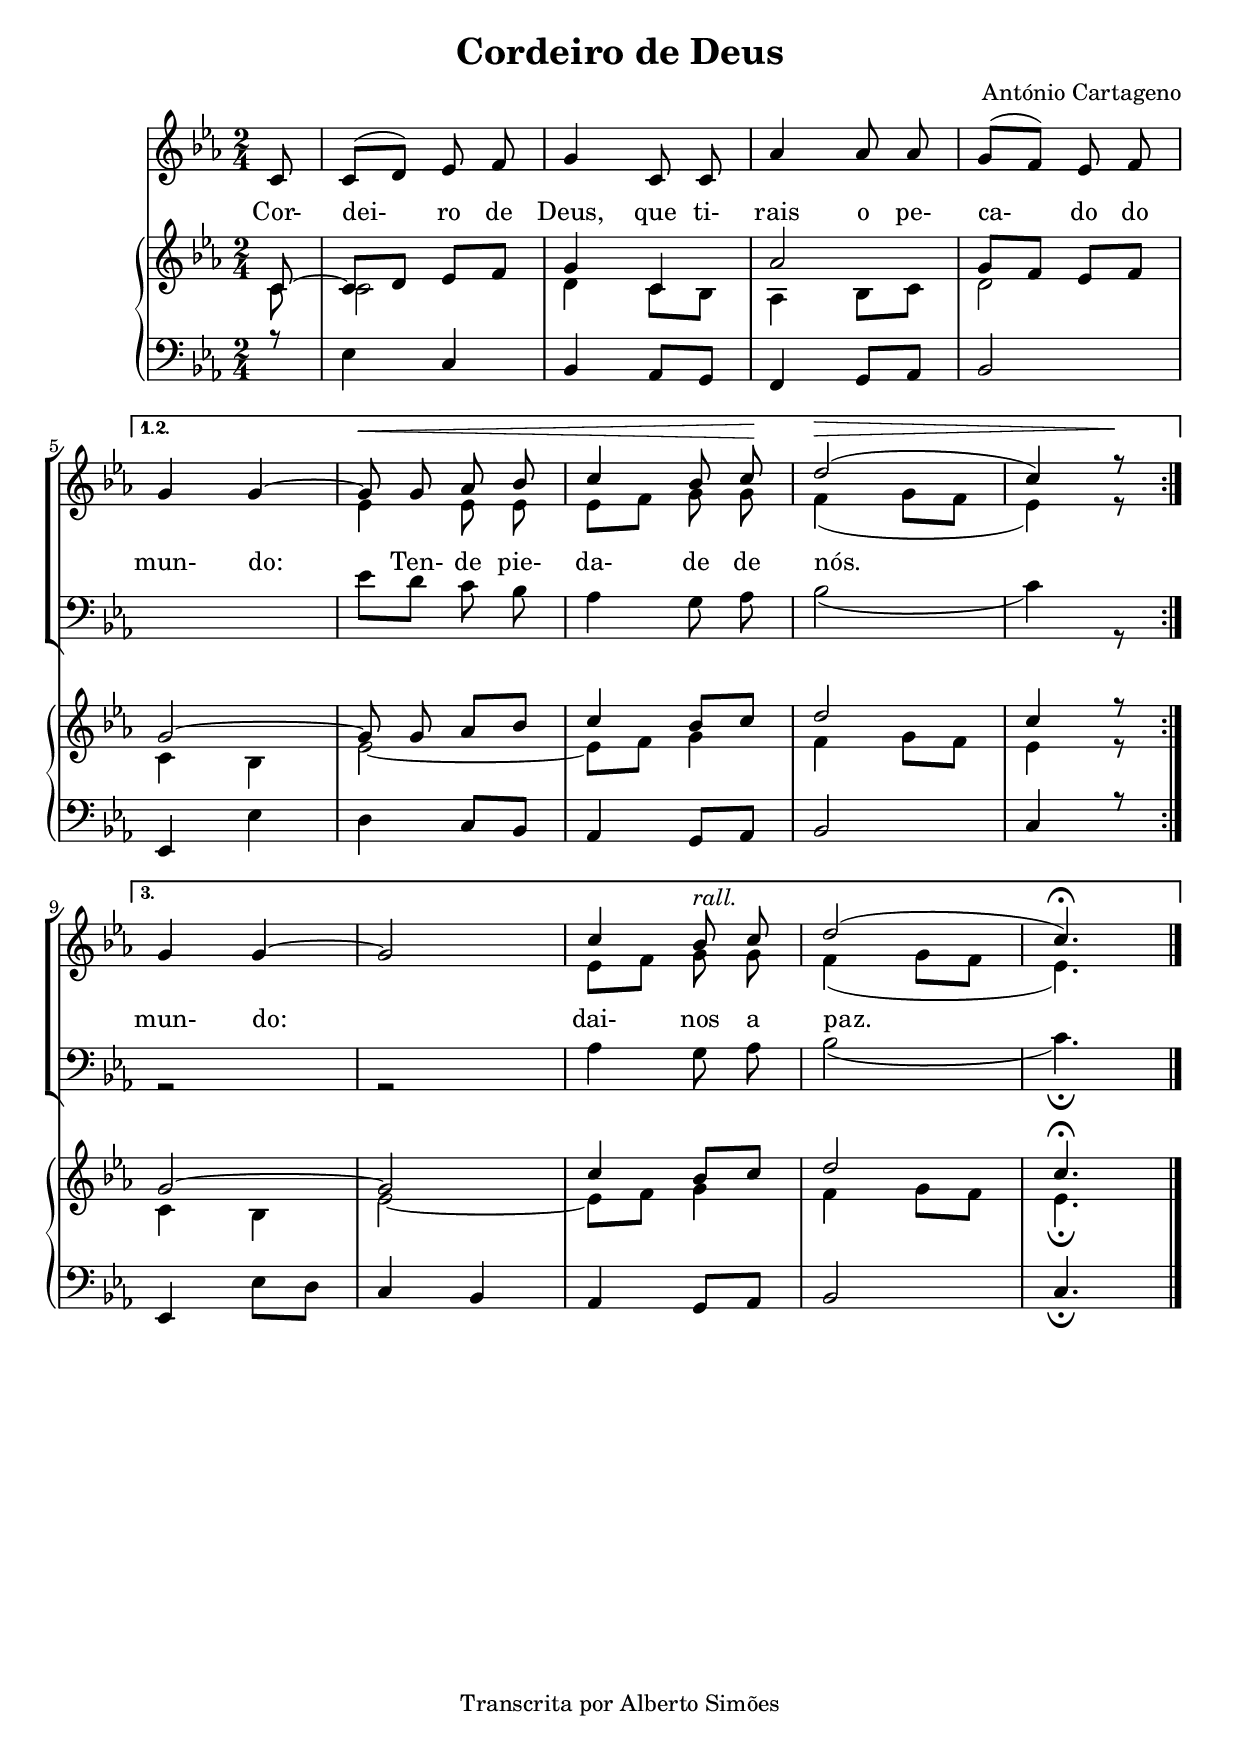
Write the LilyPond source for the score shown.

\version "2.14.0"

\header {
  title = "Cordeiro de Deus"
  composer = "António Cartageno"
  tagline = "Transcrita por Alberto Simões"

  ocasioes = "cordeiro"
  seccao   = "cordeiro"
}

global = {
  \key ees \major
  \time 2/4 
}

S = \relative c' {
  \global
  \clef treble
  \voiceOne
  \autoBeamOff

  \repeat volta 3 {
    \partial 8 c8 | c[( d]) ees f | g4 c,8 c | aes'4 aes8 aes | g8[( f)] ees f \break
  }
  \alternative {
    { g4 g ~ | g8^\< g aes bes | c4 bes8 c\! | d2^\>( | c4 ) r8\! 
    \break }
    { \set Timing.measurePosition = #(ly:make-moment 0 8)
      g4 g ~ | g2 | c4 bes8^\markup{\italic{rall.}} c | d2( | c4.)\fermata }
  }
  \bar "|."
}

C = \relative c' {
  \global
  \clef treble
  \voiceTwo
  \autoBeamOff

  \repeat volta 3 {
    \partial 8 s8 | s2 | s2 | s2 | s2 
  }
  \alternative {
    { s2 | ees4 ees8  ees8 | ees8[ f] g g | f4( g8[ f] | ees4) r8 }
    { \set Timing.measurePosition = #(ly:make-moment 0 8) 
      s2 | s2 | ees8[ f] g g | f4( g8[ f] | ees4.) }
  }
  \bar "|."
}


T = \relative c' {
  \global
  \clef bass
  \voiceTwo
  \autoBeamOff

  \repeat volta 3 {
    \partial 8 s8 | s2 | s2 | s2 | s2 
  }
  \alternative {
    { s2 | ees8[ d] c bes | aes4 g8 aes | bes2( | c4) r8 }
    { r2 | r2 | aes4 g8 aes | bes2( | c4._\fermata) }
  }
  \bar "|."
}

text = \lyricmode {
  Cor- dei- ro de Deus, que ti- rais o pe- ca- do do mun- do:
  Ten- de pie- da- de de nós.
  mun- do:
  dai- nos a paz.
}

vA = <<
  \new Voice = "mel" \S
  \new Voice \C
>>


vB = <<
  \new Voice \T
>>

upperA = \relative c' {
  \global
  \clef treble
  \voiceOne
  \autoBeamOff

  \repeat volta 3 {
    \partial 8 c8 ~ | c8[ d] ees[ f] | g4 c, | aes'2 | g8[ f] ees[ f]
  }
  \alternative {
    { g2 ~| g8 g aes[ bes] | c4 bes8[ c]| d2 | c4 r8 }
    { g2 ~| g2 | c4 bes8[ c] | d2 | c4.\fermata  }
  }
  \bar "|."
}

upperB = \relative c' {
  \global
  \clef treble
  \voiceTwo
  \autoBeamOff

  \repeat volta 3 {
    \partial 8 c8 | c2 | d4 c8[ bes] | aes4 bes8[ c] | d2
  }
  \alternative {
    { c4 bes | ees2 ~ | ees8[ f] g4 | f g8[ f] | ees4 r8 }
    { c4 bes | ees2 ~ | ees8[ f] g4 | f g8[ f] | ees4._\fermata }
  }
  \bar "|."
}

upper = {
  \global
  \clef treble
  << \upperA \\ \upperB >>
}

lowerA = \relative c {
  \global
  \clef bass
  \voiceOne
  \autoBeamOff
  \stemNeutral
  \repeat volta 3 {
    \partial 8 r8 | ees4 c | bes aes8[ g] | f4 g8[ aes] | bes2 
  }
  \alternative {
    { ees,4 ees' | d c8[ bes] | aes4 g8[ aes] | bes2 | c4 r8 }
    { ees,4 ees'8[ d] | c4 bes4 | aes g8[ aes] | bes2 | c4._\fermata } 
  }
  \bar "|."
}



lower =  {
  \global
  \clef bass
  \new Voice \lowerA
}

\score {
  <<
    \new ChoirStaff <<
      \new Staff = "a" \vA
      \new Staff = "b" \vB
    >>
    \new PianoStaff <<
      \new Staff = "upper" \upper
      \new Staff = "lower" \lower
    >>
    \new Lyrics \with { alignAboveContext = "b" }
                { \lyricsto "mel" \text}
  >>
  \layout {
    \context {
      \Staff \RemoveEmptyStaves       
      \override VerticalAxisGroup #'remove-first = ##t
    }
  }
  \midi {
    \context {
      \Score
      tempoWholesPerMinute = #(ly:make-moment 90 4)
    }
  }
}


